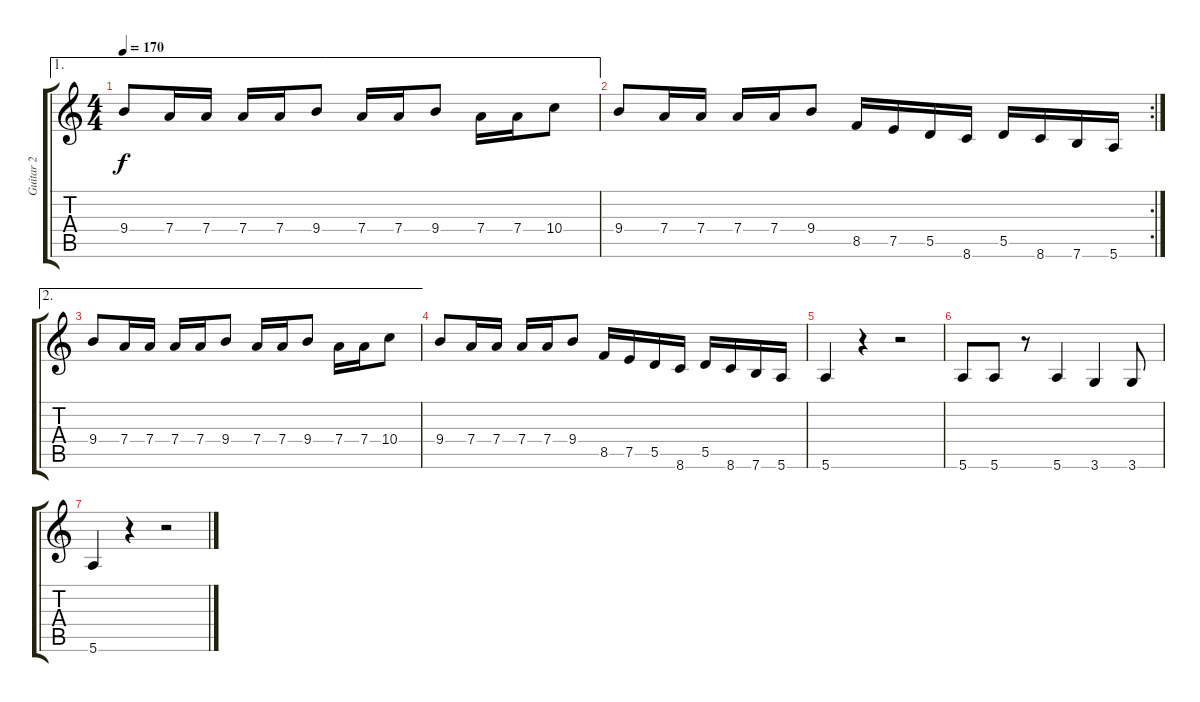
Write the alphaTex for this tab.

\track ("Guitar 2" "Guitar 2") {instrument overdrivenguitar}
\staff {score tabs}
\tuning (E4 B3 G3 D3 A2 E2) {hide}
\ae 1
\ts (4 4)
\tempo 170
\clef g2
\ks c
9.4.8{dy f} 7.4.16 7.4.16 7.4.16 7.4.16 9.4.8 7.4.16 7.4.16 9.4.8 7.4.16 7.4.16 10.4.8 |
\rc 2
9.4.8 7.4.16 7.4.16 7.4.16 7.4.16 9.4.8 8.5.16 7.5.16 5.5.16 8.6.16 5.5.16 8.6.16 7.6.16 5.6.16 |
\ae 2
9.4.8 7.4.16 7.4.16 7.4.16 7.4.16 9.4.8 7.4.16 7.4.16 9.4.8 7.4.16 7.4.16 10.4.8 |
9.4.8 7.4.16 7.4.16 7.4.16 7.4.16 9.4.8 8.5.16 7.5.16 5.5.16 8.6.16 5.5.16 8.6.16 7.6.16 5.6.16 |
5.6.4 r.4 r.2 |
5.6.8 5.6.8 r.8 5.6.4 3.6.4 3.6.8 |
5.6.4 r.4 r.2
